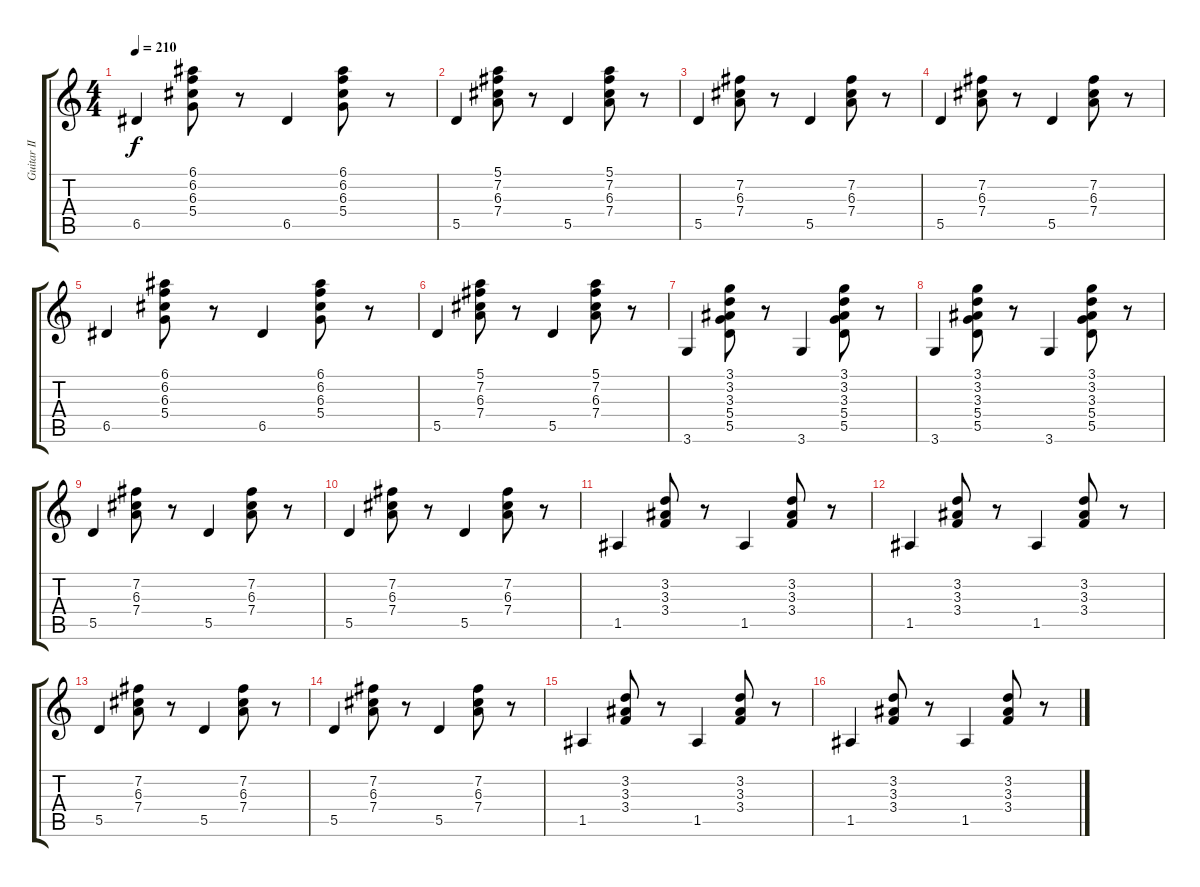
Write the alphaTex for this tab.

\track ("Guitar II" "Guitar II") {instrument acousticguitarsteel}
\staff {score tabs}
\tuning (E4 B3 G3 D3 A2 E2) {hide}
\ts (4 4)
\tempo 210
\clef g2
\ks c
6.5.4{dy f} (6.1 6.2 6.3 5.4).8 r.8 6.5.4 (6.1 6.2 6.3 5.4).8 r.8 |
5.5.4 (5.1 7.2 6.3 7.4).8 r.8 5.5.4 (5.1 7.2 6.3 7.4).8 r.8 |
5.5.4 (7.2 6.3 7.4).8 r.8 5.5.4 (7.2 6.3 7.4).8 r.8 |
5.5.4 (7.2 6.3 7.4).8 r.8 5.5.4 (7.2 6.3 7.4).8 r.8 |
6.5.4 (6.1 6.2 6.3 5.4).8 r.8 6.5.4 (6.1 6.2 6.3 5.4).8 r.8 |
5.5.4 (5.1 7.2 6.3 7.4).8 r.8 5.5.4 (5.1 7.2 6.3 7.4).8 r.8 |
3.6.4 (3.1 3.2 3.3 5.4 5.5).8 r.8 3.6.4 (3.1 3.2 3.3 5.4 5.5).8 r.8 |
3.6.4 (3.1 3.2 3.3 5.4 5.5).8 r.8 3.6.4 (3.1 3.2 3.3 5.4 5.5).8 r.8 |
5.5.4 (7.2 6.3 7.4).8 r.8 5.5.4 (7.2 6.3 7.4).8 r.8 |
5.5.4 (7.2 6.3 7.4).8 r.8 5.5.4 (7.2 6.3 7.4).8 r.8 |
1.5.4 (3.2 3.3 3.4).8 r.8 1.5.4 (3.2 3.3 3.4).8 r.8 |
1.5.4 (3.2 3.3 3.4).8 r.8 1.5.4 (3.2 3.3 3.4).8 r.8 |
5.5.4 (7.2 6.3 7.4).8 r.8 5.5.4 (7.2 6.3 7.4).8 r.8 |
5.5.4 (7.2 6.3 7.4).8 r.8 5.5.4 (7.2 6.3 7.4).8 r.8 |
1.5.4 (3.2 3.3 3.4).8 r.8 1.5.4 (3.2 3.3 3.4).8 r.8 |
1.5.4 (3.2 3.3 3.4).8 r.8 1.5.4 (3.2 3.3 3.4).8 r.8
